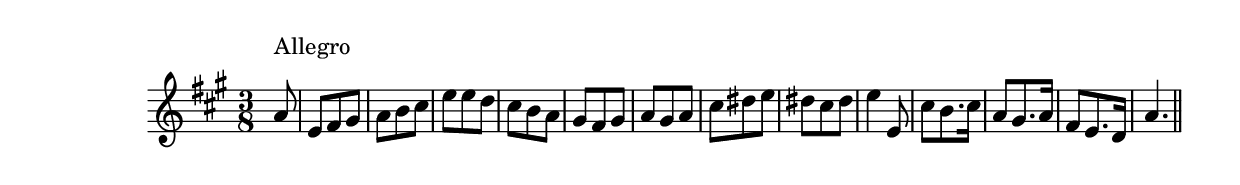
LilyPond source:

\version "2.14.0"
%{\header {
  title = "Ragion Sempre Addita"
  composer = "Alessandro Stradella (1645-1681)"
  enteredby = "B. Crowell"
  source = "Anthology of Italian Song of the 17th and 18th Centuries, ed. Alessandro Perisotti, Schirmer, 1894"
}%}
\score{{\key a \major
\time 3/8
%{\tempo 8=96
%}\relative c'' {
  \partial 8
  a8^\markup{\column { "Allegro" " " }} |
  e8 fis gis | a b cis | e e d | cis b a | gis fis gis | a gis a | cis dis e | dis cis dis | e4 e,8 |
  cis'8 b8. cis16 | a8 gis8. a16 | fis8 e8. d16 | a'4.
  \bar "||"
}

}}